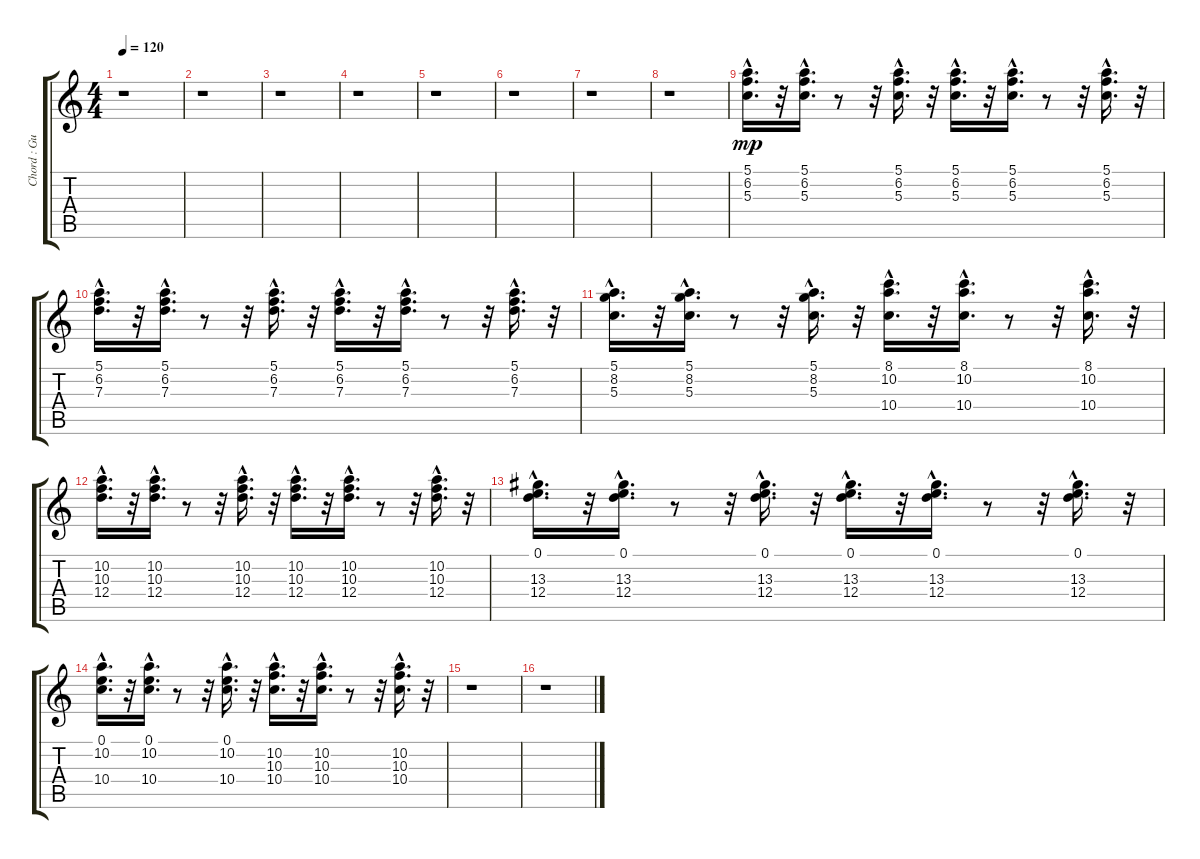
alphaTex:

\track ("Chord : Guitar      " "Chord : Gu") {instrument acousticguitarsteel}
\staff {score tabs}
\tuning (E4 B3 G3 D3 A2 E2) {hide}
\ts (4 4)
\tempo 120
\clef g2
\ks c
r.1{dy f} |
r.1 |
r.1 |
r.1 |
r.1 |
r.1 |
r.1 |
r.1 |
(5.1{hac} 6.2{hac} 5.3{hac}).16{d dy mp} r.32 (5.1{hac} 6.2{hac} 5.3{hac}).16{d} r.8 r.32 (5.1{hac} 6.2{hac} 5.3{hac}).16{d} r.32 (5.1{hac} 6.2{hac} 5.3{hac}).16{d} r.32 (5.1{hac} 6.2{hac} 5.3{hac}).16{d} r.8 r.32 (5.1{hac} 6.2{hac} 5.3{hac}).16{d} r.32 |
(5.1{hac} 6.2{hac} 7.3{hac}).16{d} r.32 (5.1{hac} 6.2{hac} 7.3{hac}).16{d} r.8 r.32 (5.1{hac} 6.2{hac} 7.3{hac}).16{d} r.32 (5.1{hac} 6.2{hac} 7.3{hac}).16{d} r.32 (5.1{hac} 6.2{hac} 7.3{hac}).16{d} r.8 r.32 (5.1{hac} 6.2{hac} 7.3{hac}).16{d} r.32 |
(5.1{hac} 8.2{hac} 5.3{hac}).16{d} r.32 (5.1{hac} 8.2{hac} 5.3{hac}).16{d} r.8 r.32 (5.1{hac} 8.2{hac} 5.3{hac}).16{d} r.32 (8.1{hac} 10.2{hac} 10.4{hac}).16{d} r.32 (8.1{hac} 10.2{hac} 10.4{hac}).16{d} r.8 r.32 (8.1{hac} 10.2{hac} 10.4{hac}).16{d} r.32 |
(10.2{hac} 10.3{hac} 12.4{hac}).16{d} r.32 (10.2{hac} 10.3{hac} 12.4{hac}).16{d} r.8 r.32 (10.2{hac} 10.3{hac} 12.4{hac}).16{d} r.32 (10.2{hac} 10.3{hac} 12.4{hac}).16{d} r.32 (10.2{hac} 10.3{hac} 12.4{hac}).16{d} r.8 r.32 (10.2{hac} 10.3{hac} 12.4{hac}).16{d} r.32 |
(0.1{hac} 13.3{hac} 12.4{hac}).16{d} r.32 (0.1{hac} 13.3{hac} 12.4{hac}).16{d} r.8 r.32 (0.1{hac} 13.3{hac} 12.4{hac}).16{d} r.32 (0.1{hac} 13.3{hac} 12.4{hac}).16{d} r.32 (0.1{hac} 13.3{hac} 12.4{hac}).16{d} r.8 r.32 (0.1{hac} 13.3{hac} 12.4{hac}).16{d} r.32 |
(0.1{hac} 10.2{hac} 10.4{hac}).16{d} r.32 (0.1{hac} 10.2{hac} 10.4{hac}).16{d} r.8 r.32 (0.1{hac} 10.2{hac} 10.4{hac}).16{d} r.32 (10.2{hac} 10.3{hac} 10.4{hac}).16{d} r.32 (10.2{hac} 10.3{hac} 10.4{hac}).16{d} r.8 r.32 (10.2{hac} 10.3{hac} 10.4{hac}).16{d} r.32 |
r.1 |
r.1
